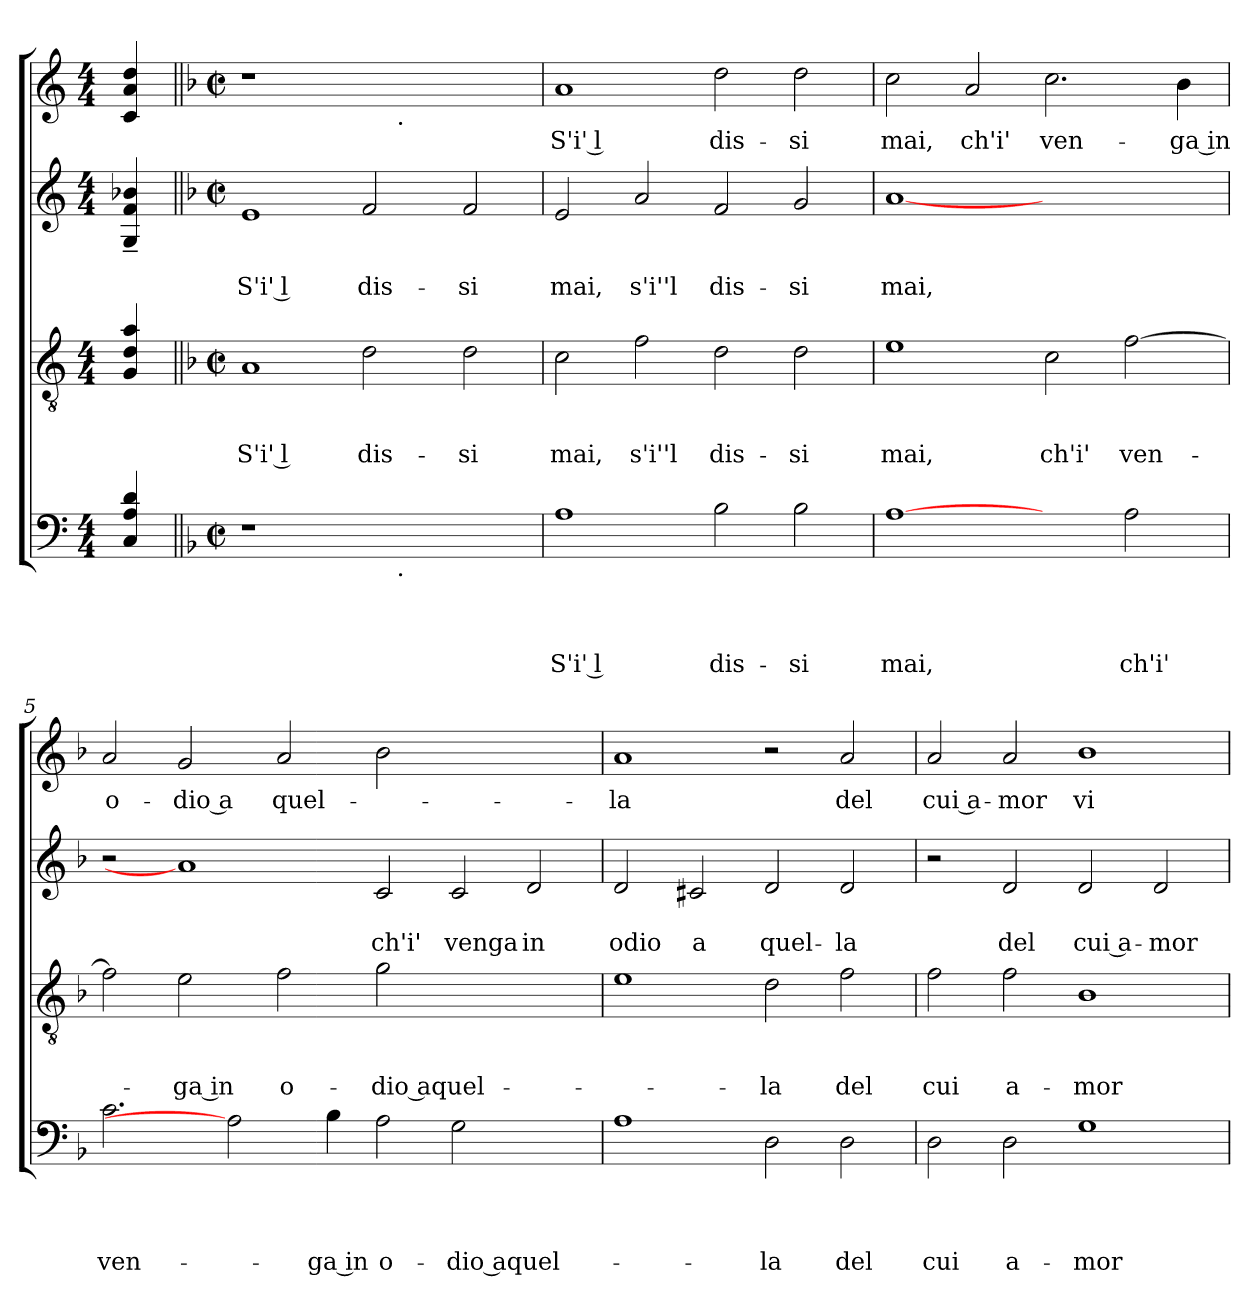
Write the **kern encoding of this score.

**kern	**text	**text	**text	**text	**kern	**text	**text	**text	**kern	**text	**text	**kern	**text
*part4	*part4	*part4	*part4	*part4	*part3	*part3	*part3	*part3	*part2	*part2	*part2	*part1	*part1
*staff4	*staff4	*staff4	*staff4	*staff4	*staff3	*staff3	*staff3	*staff3	*staff2	*staff2	*staff2	*staff1	*staff1
*clefF4	*	*	*	*	*clefGv2	*	*	*	*clefG2	*	*	*clefG2	*
*k[]	*	*	*	*	*k[]	*	*	*	*k[]	*	*	*k[]	*
*C:	*	*	*	*	*C:	*	*	*	*C:	*	*	*C:	*
*M4/4	*	*	*	*	*M4/4	*	*	*	*M4/4	*	*	*M4/4	*
=1	=1	=1	=1	=1	=1	=1	=1	=1	=1	=1	=1	=1	=1
4C/ 4A/ 4d/	.	.	.	.	4G/ 4d/ 4a/	.	.	.	4G/~< 4f/~< 4b-X/~<	.	.	4c/ 4a/ 4dd/	.
=2||	=2||	=2||	=2||	=2||	=2||	=2||	=2||	=2||	=2||	=2||	=2||	=2||	=2||
*k[b-]	*	*	*	*	*k[b-]	*	*	*	*k[b-]	*	*	*k[b-]	*
*F:	*	*	*	*	*F:	*	*	*	*F:	*	*	*F:	*
*M2/2	*	*	*	*	*M2/2	*	*	*	*M2/2	*	*	*M2/2	*
*met(c|)	*	*	*	*	*met(c|)	*	*	*	*met(c|)	*	*	*met(c|)	*
!	!	!	!	!	!	!	!	!LO:LY:b:rj	!	!	!LO:LY:b:rj	!	!
1r	.	.	.	.	1A	.	.	S'i' l	1e	.	S'i' l	1r	.
!	!	!	!	!	!	!	!	!LO:LY:b	!	!	!LO:LY:b	!	!
8ryy	.	.	.	.	2d\	.	.	dis-	2f/	.	dis-	8ryy	.
!	!	!	!	!	!	!	!	!	!	!	!	!LO:TX:b:t=.	!
!LO:TX:b:t=.	!	!	!	!	!	!	!	!	!	!	!	!	!
2..ryy	.	.	.	.	.	.	.	.	.	.	.	2..ryy	.
!	!	!	!	!	!	!	!	!LO:LY:b:rj	!	!	!LO:LY:b:rj	!	!
.	.	.	.	.	2d\	.	.	-si	2f/	.	-si	.	.
=3	=3	=3	=3	=3	=3	=3	=3	=3	=3	=3	=3	=3	=3
!	!	!	!	!LO:LY:b:rj	!	!	!	!LO:LY:b	!	!	!LO:LY:b	!	!LO:LY:b:rj
1A	.	.	.	S'i' l	2c\	.	.	mai,	2e/	.	mai,	1a	S'i' l
!	!	!	!	!	!	!	!	!LO:LY:b	!	!	!LO:LY:b	!	!
.	.	.	.	.	2f\	.	.	s'i''l	2a/	.	s'i''l	.	.
!	!	!	!	!LO:LY:b	!	!	!	!LO:LY:b	!	!	!LO:LY:b	!	!LO:LY:b
2B-\	.	.	.	dis-	2d\	.	.	dis-	2f/	.	dis-	2dd\	dis-
!	!	!	!	!LO:LY:b:rj	!	!	!	!LO:LY:b	!	!	!LO:LY:b	!	!LO:LY:b:rj
2B-\	.	.	.	-si	2d\	.	.	-si	2g/	.	-si	2dd\	-si
=4	=4	=4	=4	=4	=4	=4	=4	=4	=4	=4	=4	=4	=4
!	!	!	!	!LO:LY:b	!	!	!	!LO:LY:b	!	!	!LO:LY:b	!	!LO:LY:b
[1A	.	.	.	mai,	1e	.	.	mai,	[1a	.	mai,	2cc\	mai,
!	!	!	!	!	!	!	!	!	!	!	!	!	!LO:LY:b
.	.	.	.	.	.	.	.	.	.	.	.	2a/	ch'i'
!	!	!	!	!	!	!	!	!LO:LY:b	!	!	!	!	!LO:LY:b
2ryy	.	.	.	.	2c\	.	.	ch'i'	1ryy	.	.	2.cc\	ven-
!	!	!	!	!LO:LY:b	!	!	!	!LO:LY:b	!	!	!	!	!
2A\	.	.	.	ch'i'	[>2f\	.	.	ven-	.	.	.	.	.
!	!	!	!	!	!	!	!	!	!	!	!	!	!LO:LY:b
.	.	.	.	.	.	.	.	.	.	.	.	4b-\	-ga in
=5	=5	=5	=5	=5	=5	=5	=5	=5	=5	=5	=5	=5	=5
!	!	!	!	!LO:LY:b	!	!	!	!	!	!	!	!	!LO:LY:b
2.c\	.	.	.	ven-	2f\]	.	.	.	2r	.	.	2a/	o-
!	!	!	!	!	!	!	!	!LO:LY:b	!	!	!	!	!LO:LY:b
.	.	.	.	.	2e\	.	.	-ga in	1a]	.	.	2g/	-dio a
2A]	.	.	.	.	.	.	.	.	.	.	.	.	.
!	!	!	!	!	!	!	!	!LO:LY:b	!	!	!	!	!LO:LY:b
.	.	.	.	.	2f\	.	.	o-	.	.	.	2a/	quel-
!	!	!	!	!LO:LY:b	!	!	!	!	!	!	!	!	!
4B-\	.	.	.	-ga in	.	.	.	.	.	.	.	.	.
!	!	!	!	!LO:LY:b	!	!	!	!LO:LY:b	!	!	!LO:LY:b	!	!
2A\	.	.	.	o-	2g\	.	.	-dio aquel-	2c/	.	ch'i'	2b-\	.
!	!	!	!	!LO:LY:b	!	!	!	!	!	!	!LO:LY:b	!	!
2G\	.	.	.	-dio aquel-	1ryy	.	.	.	2c/	.	ven­ga	1ryy	.
!	!	!	!	!	!	!	!	!	!	!	!LO:LY:b	!	!
2ryy	.	.	.	.	.	.	.	.	2d/	.	in	.	.
=6	=6	=6	=6	=6	=6	=6	=6	=6	=6	=6	=6	=6	=6
!	!	!	!	!	!	!	!	!	!	!	!LO:LY:b	!	!LO:LY:b
1A	.	.	.	.	1e	.	.	.	2d/	.	o­dio	1a	-la
!	!	!	!	!	!	!	!	!	!	!	!LO:LY:b	!	!
.	.	.	.	.	.	.	.	.	2c#/	.	a	.	.
!	!	!	!	!LO:LY:b	!	!	!	!LO:LY:b	!	!	!LO:LY:b	!	!
2D\	.	.	.	-la	2d\	.	.	-la	2d/	.	quel-	2r	.
!	!	!	!	!LO:LY:b	!	!	!	!LO:LY:b	!	!	!LO:LY:b:rj	!	!LO:LY:b
2D\	.	.	.	del	2f\	.	.	del	2d/	.	-la	2a/	del
=7	=7	=7	=7	=7	=7	=7	=7	=7	=7	=7	=7	=7	=7
!	!	!	!	!LO:LY:b	!	!	!	!LO:LY:b	!	!	!	!	!LO:LY:b
2D\	.	.	.	cui	2f\	.	.	cui	2r	.	.	2a/	cui a-
!	!	!	!	!LO:LY:b	!	!	!	!LO:LY:b	!	!	!LO:LY:b	!	!LO:LY:b:rj
2D\	.	.	.	a-	2f\	.	.	a-	2d/	.	del	2a/	-mor
!	!	!	!	!LO:LY:b	!	!	!	!LO:LY:b	!	!	!LO:LY:b:rj	!	!LO:LY:b
1G	.	.	.	-mor	1B-	.	.	-mor	2d/	.	cui a-	1b-	vi-
!	!	!	!	!	!	!	!	!	!	!	!LO:LY:b:rj	!	!
.	.	.	.	.	.	.	.	.	2d/	.	-mor	.	.
=	=	=	=	=	=	=	=	=	=	=	=	=	=
*-	*-	*-	*-	*-	*-	*-	*-	*-	*-	*-	*-	*-	*-
